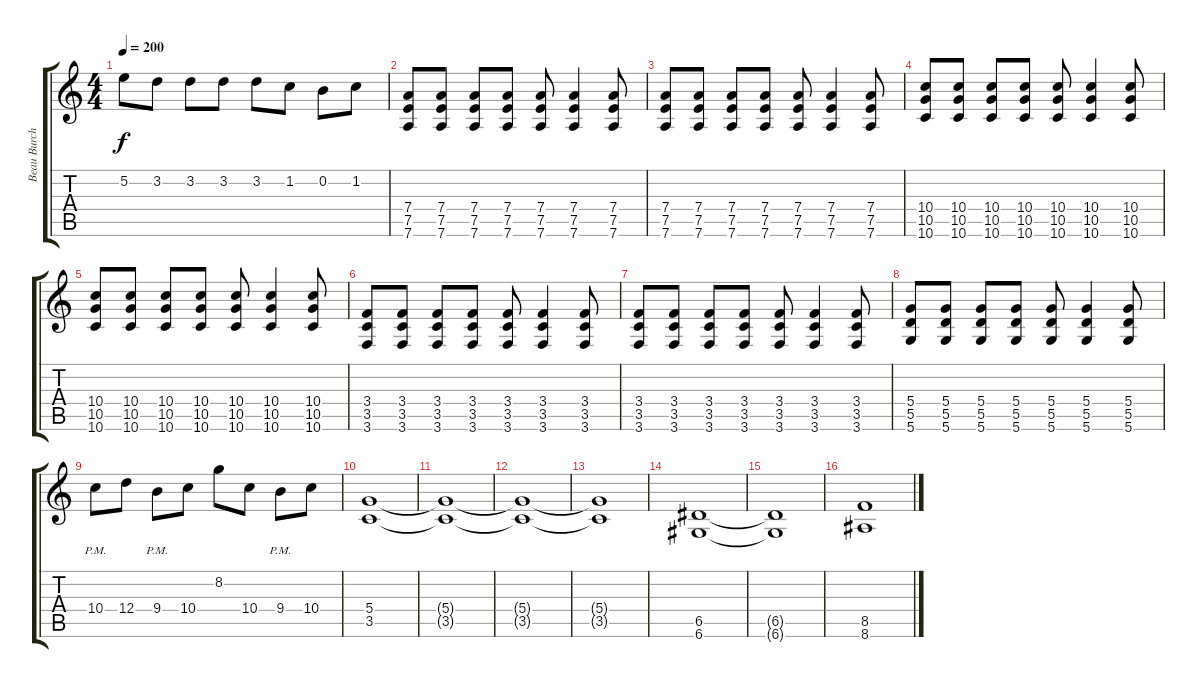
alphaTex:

\track ("Beau Burchell" "Beau Burch") {instrument overdrivenguitar}
\staff {score tabs}
\tuning (E4 B3 G3 D3 A2 D2) {hide}
\ts (4 4)
\tempo 200
\clef g2
\ks c
5.2.8{dy f} 3.2.8 3.2.8 3.2.8 3.2.8 1.2.8 0.2.8 1.2.8 |
(7.4 7.5 7.6).8 (7.4 7.5 7.6).8 (7.4 7.5 7.6).8 (7.4 7.5 7.6).8 (7.4 7.5 7.6).8 (7.4 7.5 7.6).4 (7.4 7.5 7.6).8 |
(7.4 7.5 7.6).8 (7.4 7.5 7.6).8 (7.4 7.5 7.6).8 (7.4 7.5 7.6).8 (7.4 7.5 7.6).8 (7.4 7.5 7.6).4 (7.4 7.5 7.6).8 |
(10.4 10.5 10.6).8 (10.4 10.5 10.6).8 (10.4 10.5 10.6).8 (10.4 10.5 10.6).8 (10.4 10.5 10.6).8 (10.4 10.5 10.6).4 (10.4 10.5 10.6).8 |
(10.4 10.5 10.6).8 (10.4 10.5 10.6).8 (10.4 10.5 10.6).8 (10.4 10.5 10.6).8 (10.4 10.5 10.6).8 (10.4 10.5 10.6).4 (10.4 10.5 10.6).8 |
(3.4 3.5 3.6).8 (3.4 3.5 3.6).8 (3.4 3.5 3.6).8 (3.4 3.5 3.6).8 (3.4 3.5 3.6).8 (3.4 3.5 3.6).4 (3.4 3.5 3.6).8 |
(3.4 3.5 3.6).8 (3.4 3.5 3.6).8 (3.4 3.5 3.6).8 (3.4 3.5 3.6).8 (3.4 3.5 3.6).8 (3.4 3.5 3.6).4 (3.4 3.5 3.6).8 |
(5.4 5.5 5.6).8 (5.4 5.5 5.6).8 (5.4 5.5 5.6).8 (5.4 5.5 5.6).8 (5.4 5.5 5.6).8 (5.4 5.5 5.6).4 (5.4 5.5 5.6).8 |
10.4{pm}.8 12.4.8 9.4{pm}.8 10.4.8 8.2.8 10.4.8 9.4{pm}.8 10.4.8 |
(5.4 3.5).1 |
(5.4{t} 3.5{t}).1 |
(5.4{t} 3.5{t}).1 |
(5.4{t} 3.5{t}).1 |
(6.5 6.6).1 |
(6.5{t} 6.6{t}).1 |
(8.5 8.6).1
